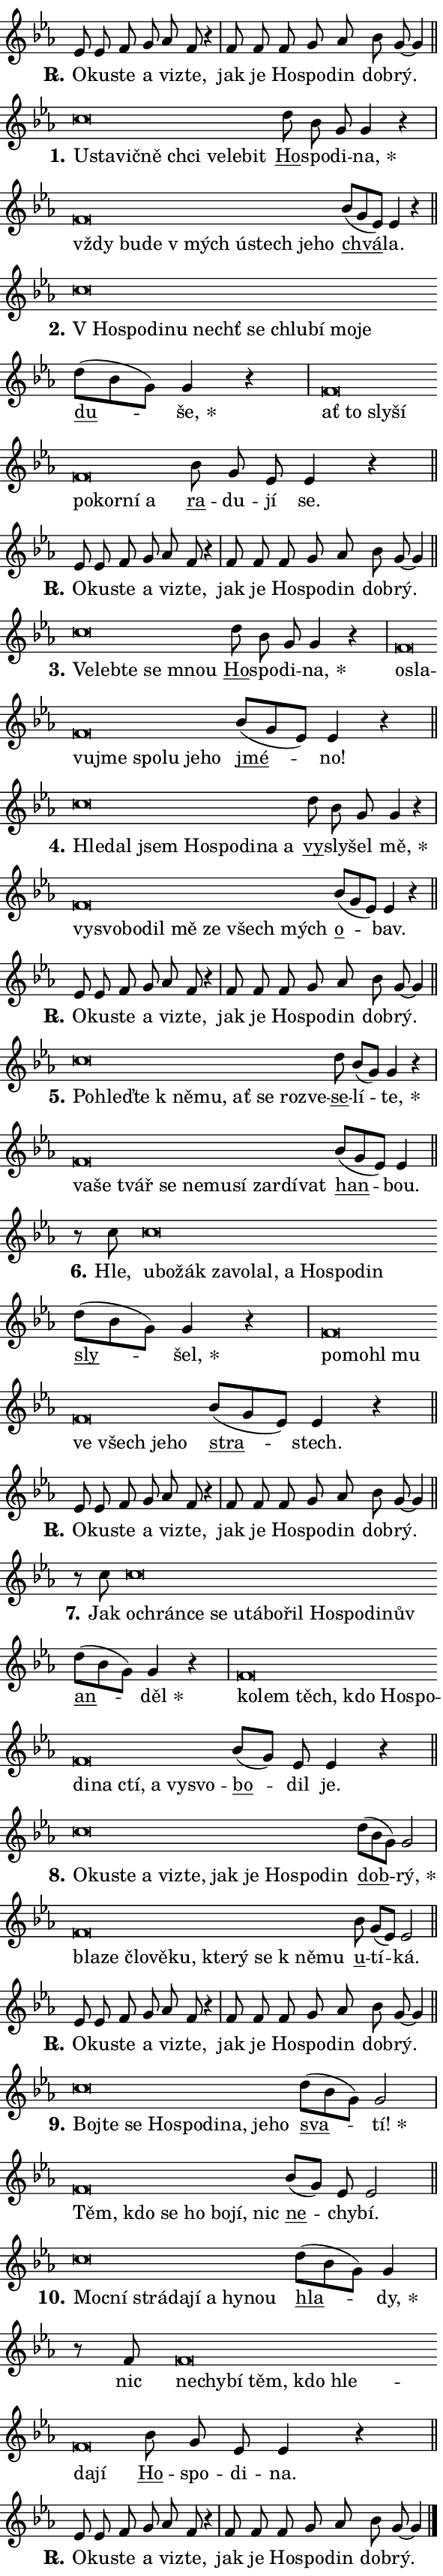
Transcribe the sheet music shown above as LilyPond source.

\version "2.24.0"
\header { tagline = "" }
\paper {
  indent = 0\cm
  top-margin = 0\cm
  right-margin = 0.13\cm % to fit lyric hyphens
  bottom-margin = 0\cm
  left-margin = 0\cm
  paper-width = 10\cm
  page-breaking = #ly:one-page-breaking
  system-system-spacing.basic-distance = #11
  score-system-spacing.basic-distance = #11
  ragged-last = ##f
}


%% Author: Thomas Morley
%% https://lists.gnu.org/archive/html/lilypond-user/2020-05/msg00002.html
#(define (line-position grob)
"Returns position of @var[grob} in current system:
   @code{'start}, if at first time-step
   @code{'end}, if at last time-step
   @code{'middle} otherwise
"
  (let* ((col (ly:item-get-column grob))
         (ln (ly:grob-object col 'left-neighbor))
         (rn (ly:grob-object col 'right-neighbor))
         (col-to-check-left (if (ly:grob? ln) ln col))
         (col-to-check-right (if (ly:grob? rn) rn col))
         (break-dir-left
           (and
             (ly:grob-property col-to-check-left 'non-musical #f)
             (ly:item-break-dir col-to-check-left)))
         (break-dir-right
           (and
             (ly:grob-property col-to-check-right 'non-musical #f)
             (ly:item-break-dir col-to-check-right))))
        (cond ((eqv? 1 break-dir-left) 'start)
              ((eqv? -1 break-dir-right) 'end)
              (else 'middle))))

#(define (tranparent-at-line-position vctor)
  (lambda (grob)
  "Relying on @code{line-position} select the relevant enry from @var{vctor}.
Used to determine transparency,"
    (case (line-position grob)
      ((end) (not (vector-ref vctor 0)))
      ((middle) (not (vector-ref vctor 1)))
      ((start) (not (vector-ref vctor 2))))))

noteHeadBreakVisibility =
#(define-music-function (break-visibility)(vector?)
"Makes @code{NoteHead}s transparent relying on @var{break-visibility}"
#{
  \override NoteHead.transparent =
    #(tranparent-at-line-position break-visibility)
#})

#(define delete-ledgers-for-transparent-note-heads
  (lambda (grob)
    "Reads whether a @code{NoteHead} is transparent.
If so this @code{NoteHead} is removed from @code{'note-heads} from
@var{grob}, which is supposed to be @code{LedgerLineSpanner}.
As a result ledgers are not printed for this @code{NoteHead}"
    (let* ((nhds-array (ly:grob-object grob 'note-heads))
           (nhds-list
             (if (ly:grob-array? nhds-array)
                 (ly:grob-array->list nhds-array)
                 '()))
           ;; Relies on the transparent-property being done before
           ;; Staff.LedgerLineSpanner.after-line-breaking is executed.
           ;; This is fragile ...
           (to-keep
             (remove
               (lambda (nhd)
                 (ly:grob-property nhd 'transparent #f))
               nhds-list)))
      ;; TODO find a better method to iterate over grob-arrays, similiar
      ;; to filter/remove etc for lists
      ;; For now rebuilt from scratch
      (set! (ly:grob-object grob 'note-heads)  '())
      (for-each
        (lambda (nhd)
          (ly:pointer-group-interface::add-grob grob 'note-heads nhd))
        to-keep))))

squashNotes = {
  \override NoteHead.X-extent = #'(-0.2 . 0.2)
  \override NoteHead.Y-extent = #'(-0.75 . 0)
  \override NoteHead.stencil =
    #(lambda (grob)
       (let ((pos (ly:grob-property grob 'staff-position)))
         (begin
           (if (< pos -7) (display "ERROR: Lower brevis then expected\n") (display ""))
           (if (<= pos -6) ly:text-interface::print ly:note-head::print))))
}
unSquashNotes = {
  \revert NoteHead.X-extent
  \revert NoteHead.Y-extent
  \revert NoteHead.stencil
}

hideNotes = \noteHeadBreakVisibility #begin-of-line-visible
unHideNotes = \noteHeadBreakVisibility #all-visible

% work-around for resetting accidentals
% https://lilypond.org/doc/v2.23/Documentation/notation/displaying-rhythms#unmetered-music
cadenzaMeasure = {
  \cadenzaOff
  \partial 1024 s1024
  \cadenzaOn
}

#(define-markup-command (accent layout props text) (markup?)
  "Underline accented syllable"
  (interpret-markup layout props
    #{\markup \override #'(offset . 4.3) \underline { #text }#}))

responsum = \markup \concat {
  "R" \hspace #-1.05 \path #0.1 #'((moveto 0 0.07) (lineto 0.9 0.8)) \hspace #0.05 "."
}

spaceSize = #0.6828661417322834 % exact space size for TeX Gyre Schola

\layout {
  \context {
    \Staff
    \remove "Time_signature_engraver"
    \override LedgerLineSpanner.after-line-breaking = #delete-ledgers-for-transparent-note-heads
  }
  \context {
    \Lyrics {
      \override LyricSpace.minimum-distance = \spaceSize
      \override LyricText.font-name = #"TeX Gyre Schola"
      \override LyricText.font-size = 1
      \override StanzaNumber.font-name = #"TeX Gyre Schola Bold"
      \override StanzaNumber.font-size = 1
    }
  }
  \context {
    \Score 
    \override NoteHead.text =
      #(lambda (grob) 
        (let ((pos (ly:grob-property grob 'staff-position)))
          #{\markup {
            \combine
              \halign #-0.55 \raise #(if (= pos -6) 0 0.5) \override #'(thickness . 2) \draw-line #'(3.2 . 0)
              \musicglyph "noteheads.sM1"
          }#}))
  }
}

% magnetic-lyrics.ily
%
%   written by
%     Jean Abou Samra <jean@abou-samra.fr>
%     Werner Lemberg <wl@gnu.org>
%
%   adapted by
%     Jiri Hon <jiri.hon@gmail.com>
%
% Version 2022-Apr-15

% https://www.mail-archive.com/lilypond-user@gnu.org/msg149350.html

#(define (Left_hyphen_pointer_engraver context)
   "Collect syllable-hyphen-syllable occurrences in lyrics and store
them in properties.  This engraver only looks to the left.  For
example, if the lyrics input is @code{foo -- bar}, it does the
following.

@itemize @bullet
@item
Set the @code{text} property of the @code{LyricHyphen} grob between
@q{foo} and @q{bar} to @code{foo}.

@item
Set the @code{left-hyphen} property of the @code{LyricText} grob with
text @q{foo} to the @code{LyricHyphen} grob between @q{foo} and
@q{bar}.
@end itemize

Use this auxiliary engraver in combination with the
@code{lyric-@/text::@/apply-@/magnetic-@/offset!} hook."
   (let ((hyphen #f)
         (text #f))
     (make-engraver
      (acknowledgers
       ((lyric-syllable-interface engraver grob source-engraver)
        (set! text grob)))
      (end-acknowledgers
       ((lyric-hyphen-interface engraver grob source-engraver)
        ;(when (not (grob::has-interface grob 'lyric-space-interface))
          (set! hyphen grob)));)
      ((stop-translation-timestep engraver)
       (when (and text hyphen)
         (ly:grob-set-object! text 'left-hyphen hyphen))
       (set! text #f)
       (set! hyphen #f)))))

#(define (lyric-text::apply-magnetic-offset! grob)
   "If the space between two syllables is less than the value in
property @code{LyricText@/.details@/.squash-threshold}, move the right
syllable to the left so that it gets concatenated with the left
syllable.

Use this function as a hook for
@code{LyricText@/.after-@/line-@/breaking} if the
@code{Left_@/hyphen_@/pointer_@/engraver} is active."
   (let ((hyphen (ly:grob-object grob 'left-hyphen #f)))
     (when hyphen
       (let ((left-text (ly:spanner-bound hyphen LEFT)))
         (when (grob::has-interface left-text 'lyric-syllable-interface)
           (let* ((common (ly:grob-common-refpoint grob left-text X))
                  (this-x-ext (ly:grob-extent grob common X))
                  (left-x-ext
                   (begin
                     ;; Trigger magnetism for left-text.
                     (ly:grob-property left-text 'after-line-breaking)
                     (ly:grob-extent left-text common X)))
                  ;; `delta` is the gap width between two syllables.
                  (delta (- (interval-start this-x-ext)
                            (interval-end left-x-ext)))
                  (details (ly:grob-property grob 'details))
                  (threshold (assoc-get 'squash-threshold details 0.2)))
             (when (< delta threshold)
               (let* (;; We have to manipulate the input text so that
                      ;; ligatures crossing syllable boundaries are not
                      ;; disabled.  For languages based on the Latin
                      ;; script this is essentially a beautification.
                      ;; However, for non-Western scripts it can be a
                      ;; necessity.
                      (lt (ly:grob-property left-text 'text))
                      (rt (ly:grob-property grob 'text))
                      (is-space (grob::has-interface hyphen 'lyric-space-interface))
                      (space (if is-space " " ""))
                      (extra-delta (if is-space spaceSize 0))
                      ;; Append new syllable.
                      (ltrt-space (if (and (string? lt) (string? rt))
                                (string-append lt space rt)
                                (make-concat-markup (list lt space rt))))
                      ;; Right-align `ltrt` to the right side.
                      (ltrt-space-markup (grob-interpret-markup
                               grob
                               (make-translate-markup
                                (cons (interval-length this-x-ext) 0)
                                (make-right-align-markup ltrt-space)))))
                 (begin
                   ;; Don't print `left-text`.
                   (ly:grob-set-property! left-text 'stencil #f)
                   ;; Set text and stencil (which holds all collected
                   ;; syllables so far) and shift it to the left.
                   (ly:grob-set-property! grob 'text ltrt-space)
                   (ly:grob-set-property! grob 'stencil ltrt-space-markup)
                   (ly:grob-translate-axis! grob (- (- delta extra-delta)) X))))))))))


#(define (lyric-hyphen::displace-bounds-first grob)
   ;; Make very sure this callback isn't triggered too early.
   (let ((left (ly:spanner-bound grob LEFT))
         (right (ly:spanner-bound grob RIGHT)))
     (ly:grob-property left 'after-line-breaking)
     (ly:grob-property right 'after-line-breaking)
     (ly:lyric-hyphen::print grob)))

squashThreshold = #0.4

\layout {
  \context {
    \Lyrics
    \consists #Left_hyphen_pointer_engraver
    \override LyricText.after-line-breaking =
      #lyric-text::apply-magnetic-offset!
    \override LyricHyphen.stencil = #lyric-hyphen::displace-bounds-first
    \override LyricText.details.squash-threshold = \squashThreshold
    \override LyricHyphen.minimum-distance = 0
    \override LyricHyphen.minimum-length = \squashThreshold
  }
}

squashText = \override LyricText.details.squash-threshold = 9999
unSquashText = \override LyricText.details.squash-threshold = \squashThreshold

leftText = \override LyricText.self-alignment-X = #LEFT
unLeftText = \revert LyricText.self-alignment-X

starOffset = #(lambda (grob) 
                (let ((x_offset (ly:self-alignment-interface::aligned-on-x-parent grob)))
                  (if (= x_offset 0) 0 (+ x_offset 1.2))))

star = #(define-music-function (syllable)(string?)
"Append star separator at the end of a syllable"
#{
  \once \override LyricText.X-offset = #starOffset
  \lyricmode { \markup {
    #syllable
    \override #'((font-name . "TeX Gyre Schola Bold")) \hspace #0.2 \lower #0.65 \larger "*"
  } }
#})

starAccent = #(define-music-function (syllable)(string?)
"Append star separator at the end of a syllable and make accent"
#{
  \once \override LyricText.X-offset = #starOffset
  \lyricmode { \markup {
    \accent #syllable
    \override #'((font-name . "TeX Gyre Schola Bold")) \hspace #0.2 \lower #0.65 \larger "*"
  } }
#})

breath = #(define-music-function (syllable)(string?)
"Append breathing indicator at the end of a syllable"
#{
  \lyricmode { \markup { #syllable "+" } }
#})

optionalBreath = #(define-music-function (syllable)(string?)
"Append optional breathing indicator at the end of a syllable"
#{
  \lyricmode { \markup { #syllable "(+)" } }
#})


\score {
    <<
        \new Voice = "melody" { \cadenzaOn \key es \major \relative { es'8 es f g as f r4 \cadenzaMeasure \bar "|" f8 f \bar "" f g as \bar "" bes g~ g4 \cadenzaMeasure \bar "||" \break } }
        \new Lyrics \lyricsto "melody" { \lyricmode { \set stanza = \responsum
O -- ku -- ste a vi -- zte, jak je Ho -- spo -- din dob -- rý. } }
    >>
    \layout {}
}

\score {
    <<
        \new Voice = "melody" { \cadenzaOn \key es \major \relative { \squashNotes c''\breve*1/16 \hideNotes \breve*1/16 \bar "" \breve*1/16 \bar "" \breve*1/16 \bar "" \breve*1/16 \bar "" \breve*1/16 \bar "" \breve*1/16 \breve*1/16 \bar "" \unHideNotes \unSquashNotes \bar "" d8 bes g g4 r \cadenzaMeasure \bar "|" \squashNotes f\breve*1/16 \hideNotes \breve*1/16 \bar "" \breve*1/16 \bar "" \breve*1/16 \bar "" \breve*1/16 \bar "" \breve*1/16 \bar "" \breve*1/16 \breve*1/16 \bar "" \unHideNotes \unSquashNotes \bar "" bes8[( g es)] es4 r \cadenzaMeasure \bar "||" \break } }
        \new Lyrics \lyricsto "melody" { \lyricmode { \set stanza = "1."
\leftText U -- \squashText sta -- vič -- ně chci ve -- le -- bit \unLeftText \unSquashText \markup \accent Ho -- spo -- di -- \star na, \leftText vždy \squashText bu -- de "v mých" ú -- stech je -- ho \unLeftText \unSquashText \markup \accent chvá -- la. } }
    >>
    \layout {}
}

\score {
    <<
        \new Voice = "melody" { \cadenzaOn \key es \major \relative { \squashNotes c''\breve*1/16 \hideNotes \breve*1/16 \bar "" \breve*1/16 \bar "" \breve*1/16 \bar "" \breve*1/16 \bar "" \breve*1/16 \bar "" \breve*1/16 \bar "" \breve*1/16 \bar "" \breve*1/16 \breve*1/16 \bar "" \unHideNotes \unSquashNotes \bar "" d8[( bes g)] g4 r \cadenzaMeasure \bar "|" \squashNotes f\breve*1/16 \hideNotes \breve*1/16 \bar "" \breve*1/16 \bar "" \breve*1/16 \bar "" \breve*1/16 \bar "" \breve*1/16 \bar "" \breve*1/16 \breve*1/16 \bar "" \unHideNotes \unSquashNotes \bar "" bes8 g es es4 r \cadenzaMeasure \bar "||" \break } }
        \new Lyrics \lyricsto "melody" { \lyricmode { \set stanza = "2."
\leftText "V Ho" -- \squashText spo -- di -- nu nechť se chlu -- bí mo -- je \unLeftText \unSquashText \markup \accent du -- \star še, \leftText ať \squashText to sly -- ší po -- kor -- ní a \unLeftText \unSquashText \markup \accent ra -- du -- jí se. } }
    >>
    \layout {}
}

\score {
    <<
        \new Voice = "melody" { \cadenzaOn \key es \major \relative { es'8 es f g as f r4 \cadenzaMeasure \bar "|" f8 f \bar "" f g as \bar "" bes g~ g4 \cadenzaMeasure \bar "||" \break } }
        \new Lyrics \lyricsto "melody" { \lyricmode { \set stanza = \responsum
O -- ku -- ste a vi -- zte, jak je Ho -- spo -- din dob -- rý. } }
    >>
    \layout {}
}

\score {
    <<
        \new Voice = "melody" { \cadenzaOn \key es \major \relative { \squashNotes c''\breve*1/16 \hideNotes \breve*1/16 \bar "" \breve*1/16 \bar "" \breve*1/16 \breve*1/16 \bar "" \unHideNotes \unSquashNotes \bar "" d8 bes g g4 r \cadenzaMeasure \bar "|" \squashNotes f\breve*1/16 \hideNotes \breve*1/16 \bar "" \breve*1/16 \bar "" \breve*1/16 \bar "" \breve*1/16 \bar "" \breve*1/16 \bar "" \breve*1/16 \breve*1/16 \bar "" \unHideNotes \unSquashNotes \bar "" bes8[( g es)] es4 r \cadenzaMeasure \bar "||" \break } }
        \new Lyrics \lyricsto "melody" { \lyricmode { \set stanza = "3."
\leftText Ve -- \squashText leb -- te se mnou \unLeftText \unSquashText \markup \accent Ho -- spo -- di -- \star na, \leftText o -- \squashText sla -- vu -- jme spo -- lu je -- ho \unLeftText \unSquashText \markup \accent jmé -- no! } }
    >>
    \layout {}
}

\score {
    <<
        \new Voice = "melody" { \cadenzaOn \key es \major \relative { \squashNotes c''\breve*1/16 \hideNotes \breve*1/16 \bar "" \breve*1/16 \bar "" \breve*1/16 \bar "" \breve*1/16 \bar "" \breve*1/16 \bar "" \breve*1/16 \breve*1/16 \bar "" \unHideNotes \unSquashNotes \bar "" d8 bes g g4 r \cadenzaMeasure \bar "|" \squashNotes f\breve*1/16 \hideNotes \breve*1/16 \bar "" \breve*1/16 \bar "" \breve*1/16 \bar "" \breve*1/16 \bar "" \breve*1/16 \bar "" \breve*1/16 \breve*1/16 \bar "" \unHideNotes \unSquashNotes \bar "" bes8[( g es)] es4 r \cadenzaMeasure \bar "||" \break } }
        \new Lyrics \lyricsto "melody" { \lyricmode { \set stanza = "4."
\leftText Hle -- \squashText dal jsem Ho -- spo -- di -- na a \unLeftText \unSquashText \markup \accent vy -- sly -- šel \star mě, \leftText vy -- \squashText svo -- bo -- dil mě ze všech mých \unLeftText \unSquashText \markup \accent o -- bav. } }
    >>
    \layout {}
}

\score {
    <<
        \new Voice = "melody" { \cadenzaOn \key es \major \relative { es'8 es f g as f r4 \cadenzaMeasure \bar "|" f8 f \bar "" f g as \bar "" bes g~ g4 \cadenzaMeasure \bar "||" \break } }
        \new Lyrics \lyricsto "melody" { \lyricmode { \set stanza = \responsum
O -- ku -- ste a vi -- zte, jak je Ho -- spo -- din dob -- rý. } }
    >>
    \layout {}
}

\score {
    <<
        \new Voice = "melody" { \cadenzaOn \key es \major \relative { \squashNotes c''\breve*1/16 \hideNotes \breve*1/16 \bar "" \breve*1/16 \bar "" \breve*1/16 \bar "" \breve*1/16 \bar "" \breve*1/16 \bar "" \breve*1/16 \bar "" \breve*1/16 \breve*1/16 \bar "" \unHideNotes \unSquashNotes \bar "" d8 bes[( g)] g4 r \cadenzaMeasure \bar "|" \squashNotes f\breve*1/16 \hideNotes \breve*1/16 \bar "" \breve*1/16 \bar "" \breve*1/16 \bar "" \breve*1/16 \bar "" \breve*1/16 \bar "" \breve*1/16 \bar "" \breve*1/16 \bar "" \breve*1/16 \breve*1/16 \bar "" \unHideNotes \unSquashNotes \bar "" bes8[( g es)] es4 \cadenzaMeasure \bar "||" \break } }
        \new Lyrics \lyricsto "melody" { \lyricmode { \set stanza = "5."
\leftText Po -- \squashText hleď -- te "k ně" -- mu, ať se roz -- ve -- \unLeftText \unSquashText \markup \accent se -- lí -- \star te, \leftText va -- \squashText še tvář se ne -- mu -- sí za -- rdí -- vat \unLeftText \unSquashText \markup \accent han -- bou. } }
    >>
    \layout {}
}

\score {
    <<
        \new Voice = "melody" { \cadenzaOn \key es \major \relative { r8 c''8 \squashNotes c\breve*1/16 \hideNotes \breve*1/16 \bar "" \breve*1/16 \bar "" \breve*1/16 \bar "" \breve*1/16 \bar "" \breve*1/16 \bar "" \breve*1/16 \bar "" \breve*1/16 \bar "" \breve*1/16 \breve*1/16 \bar "" \unHideNotes \unSquashNotes \bar "" d8[( bes g)] g4 r \cadenzaMeasure \bar "|" \squashNotes f\breve*1/16 \hideNotes \breve*1/16 \bar "" \breve*1/16 \bar "" \breve*1/16 \bar "" \breve*1/16 \bar "" \breve*1/16 \bar "" \breve*1/16 \breve*1/16 \bar "" \unHideNotes \unSquashNotes \bar "" bes8[( g es)] es4 r \cadenzaMeasure \bar "||" \break } }
        \new Lyrics \lyricsto "melody" { \lyricmode { \set stanza = "6."
Hle, \leftText u -- \squashText bo -- žák za -- vo -- lal, a Ho -- spo -- din \unLeftText \unSquashText \markup \accent sly -- \star šel, \leftText po -- \squashText mo -- hl mu ve všech je -- ho \unLeftText \unSquashText \markup \accent stra -- stech. } }
    >>
    \layout {}
}

\score {
    <<
        \new Voice = "melody" { \cadenzaOn \key es \major \relative { es'8 es f g as f r4 \cadenzaMeasure \bar "|" f8 f \bar "" f g as \bar "" bes g~ g4 \cadenzaMeasure \bar "||" \break } }
        \new Lyrics \lyricsto "melody" { \lyricmode { \set stanza = \responsum
O -- ku -- ste a vi -- zte, jak je Ho -- spo -- din dob -- rý. } }
    >>
    \layout {}
}

\score {
    <<
        \new Voice = "melody" { \cadenzaOn \key es \major \relative { r8 c''8 \squashNotes c\breve*1/16 \hideNotes \breve*1/16 \bar "" \breve*1/16 \bar "" \breve*1/16 \bar "" \breve*1/16 \bar "" \breve*1/16 \bar "" \breve*1/16 \bar "" \breve*1/16 \bar "" \breve*1/16 \bar "" \breve*1/16 \bar "" \breve*1/16 \breve*1/16 \bar "" \unHideNotes \unSquashNotes \bar "" d8[( bes g)] g4 r \cadenzaMeasure \bar "|" \squashNotes f\breve*1/16 \hideNotes \breve*1/16 \bar "" \breve*1/16 \bar "" \breve*1/16 \bar "" \breve*1/16 \bar "" \breve*1/16 \bar "" \breve*1/16 \bar "" \breve*1/16 \bar "" \breve*1/16 \bar "" \breve*1/16 \bar "" \breve*1/16 \breve*1/16 \bar "" \unHideNotes \unSquashNotes \bar "" bes8[( g)] es es4 r \cadenzaMeasure \bar "||" \break } }
        \new Lyrics \lyricsto "melody" { \lyricmode { \set stanza = "7."
Jak \leftText o -- \squashText chrán -- ce se u -- tá -- bo -- řil Ho -- spo -- di -- nův \unLeftText \unSquashText \markup \accent an -- \star děl \leftText ko -- \squashText lem těch, kdo Ho -- spo -- di -- na ctí, a vy -- svo -- \unLeftText \unSquashText \markup \accent bo -- dil je. } }
    >>
    \layout {}
}

\score {
    <<
        \new Voice = "melody" { \cadenzaOn \key es \major \relative { \squashNotes c''\breve*1/16 \hideNotes \breve*1/16 \bar "" \breve*1/16 \bar "" \breve*1/16 \bar "" \breve*1/16 \bar "" \breve*1/16 \bar "" \breve*1/16 \bar "" \breve*1/16 \bar "" \breve*1/16 \bar "" \breve*1/16 \breve*1/16 \bar "" \unHideNotes \unSquashNotes \bar "" d8[( bes g)] g2 \cadenzaMeasure \bar "|" \squashNotes f\breve*1/16 \hideNotes \breve*1/16 \bar "" \breve*1/16 \bar "" \breve*1/16 \bar "" \breve*1/16 \bar "" \breve*1/16 \bar "" \breve*1/16 \bar "" \breve*1/16 \bar "" \breve*1/16 \breve*1/16 \bar "" \unHideNotes \unSquashNotes \bar "" bes8 g[( es)] es2 \cadenzaMeasure \bar "||" \break } }
        \new Lyrics \lyricsto "melody" { \lyricmode { \set stanza = "8."
\leftText O -- \squashText ku -- ste a vi -- zte, jak je Ho -- spo -- din \unLeftText \unSquashText \markup \accent dob -- \star rý, \leftText bla -- \squashText ze člo -- vě -- ku, kte -- rý se "k ně" -- mu \unLeftText \unSquashText \markup \accent u -- tí -- ká. } }
    >>
    \layout {}
}

\score {
    <<
        \new Voice = "melody" { \cadenzaOn \key es \major \relative { es'8 es f g as f r4 \cadenzaMeasure \bar "|" f8 f \bar "" f g as \bar "" bes g~ g4 \cadenzaMeasure \bar "||" \break } }
        \new Lyrics \lyricsto "melody" { \lyricmode { \set stanza = \responsum
O -- ku -- ste a vi -- zte, jak je Ho -- spo -- din dob -- rý. } }
    >>
    \layout {}
}

\score {
    <<
        \new Voice = "melody" { \cadenzaOn \key es \major \relative { \squashNotes c''\breve*1/16 \hideNotes \breve*1/16 \bar "" \breve*1/16 \bar "" \breve*1/16 \bar "" \breve*1/16 \bar "" \breve*1/16 \bar "" \breve*1/16 \bar "" \breve*1/16 \breve*1/16 \bar "" \unHideNotes \unSquashNotes \bar "" d8[( bes g)] g2 \cadenzaMeasure \bar "|" \squashNotes f\breve*1/16 \hideNotes \breve*1/16 \bar "" \breve*1/16 \bar "" \breve*1/16 \bar "" \breve*1/16 \bar "" \breve*1/16 \breve*1/16 \bar "" \unHideNotes \unSquashNotes \bar "" bes8[( g)] es es2 \cadenzaMeasure \bar "||" \break } }
        \new Lyrics \lyricsto "melody" { \lyricmode { \set stanza = "9."
\leftText Boj -- \squashText te se Ho -- spo -- di -- na, je -- ho \unLeftText \unSquashText \markup \accent sva -- \star tí! \leftText Těm, \squashText kdo se ho bo -- jí, nic \unLeftText \unSquashText \markup \accent ne -- chy -- bí. } }
    >>
    \layout {}
}

\score {
    <<
        \new Voice = "melody" { \cadenzaOn \key es \major \relative { \squashNotes c''\breve*1/16 \hideNotes \breve*1/16 \bar "" \breve*1/16 \bar "" \breve*1/16 \bar "" \breve*1/16 \bar "" \breve*1/16 \bar "" \breve*1/16 \breve*1/16 \bar "" \unHideNotes \unSquashNotes \bar "" d8[( bes g)] g4 \cadenzaMeasure \bar "|" r8 f8 \squashNotes f\breve*1/16 \hideNotes \breve*1/16 \bar "" \breve*1/16 \bar "" \breve*1/16 \bar "" \breve*1/16 \bar "" \breve*1/16 \bar "" \breve*1/16 \breve*1/16 \bar "" \unHideNotes \unSquashNotes \bar "" bes8 g es es4 r \cadenzaMeasure \bar "||" \break } }
        \new Lyrics \lyricsto "melody" { \lyricmode { \set stanza = "10."
\leftText Moc -- \squashText ní strá -- da -- jí a hy -- nou \unLeftText \unSquashText \markup \accent hla -- \star dy, nic \leftText ne -- \squashText chy -- bí těm, kdo hle -- da -- jí \unLeftText \unSquashText \markup \accent Ho -- spo -- di -- na. } }
    >>
    \layout {}
}

\score {
    <<
        \new Voice = "melody" { \cadenzaOn \key es \major \relative { es'8 es f g as f r4 \cadenzaMeasure \bar "|" f8 f \bar "" f g as \bar "" bes g~ g4 \cadenzaMeasure \bar "||" \break } \bar "|." }
        \new Lyrics \lyricsto "melody" { \lyricmode { \set stanza = \responsum
O -- ku -- ste a vi -- zte, jak je Ho -- spo -- din dob -- rý. } }
    >>
    \layout {}
}
